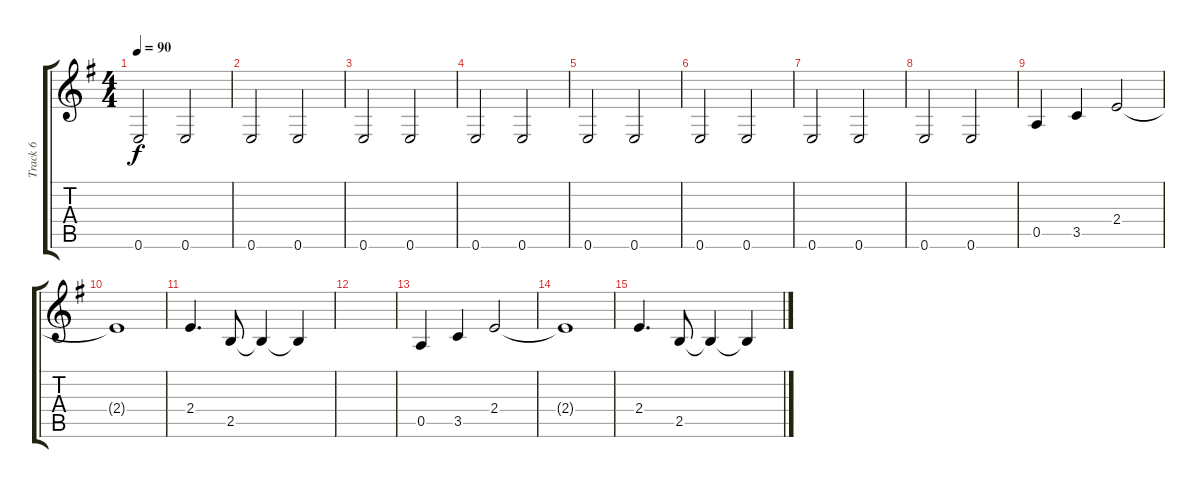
\track ("Track 6" "Track 6") {instrument acousticguitarnylon}
\staff {score tabs}
\tuning (E4 B3 G3 D3 A2 E2) {hide}
\ts (4 4)
\tempo 90
\clef g2
\ks g
0.6.2{dy f} 0.6.2 |
0.6.2 0.6.2 |
0.6.2 0.6.2 |
0.6.2 0.6.2 |
0.6.2 0.6.2 |
0.6.2 0.6.2 |
0.6.2 0.6.2 |
0.6.2 0.6.2 |
0.5.4 3.5.4 2.4.2 |
2.4{t}.1 |
2.4.4{d} 2.5.8 2.5{t}.4 2.5{t}.4 |
|
0.5.4 3.5.4 2.4.2 |
2.4{t}.1 |
2.4.4{d} 2.5.8 2.5{t}.4 2.5{t}.4
